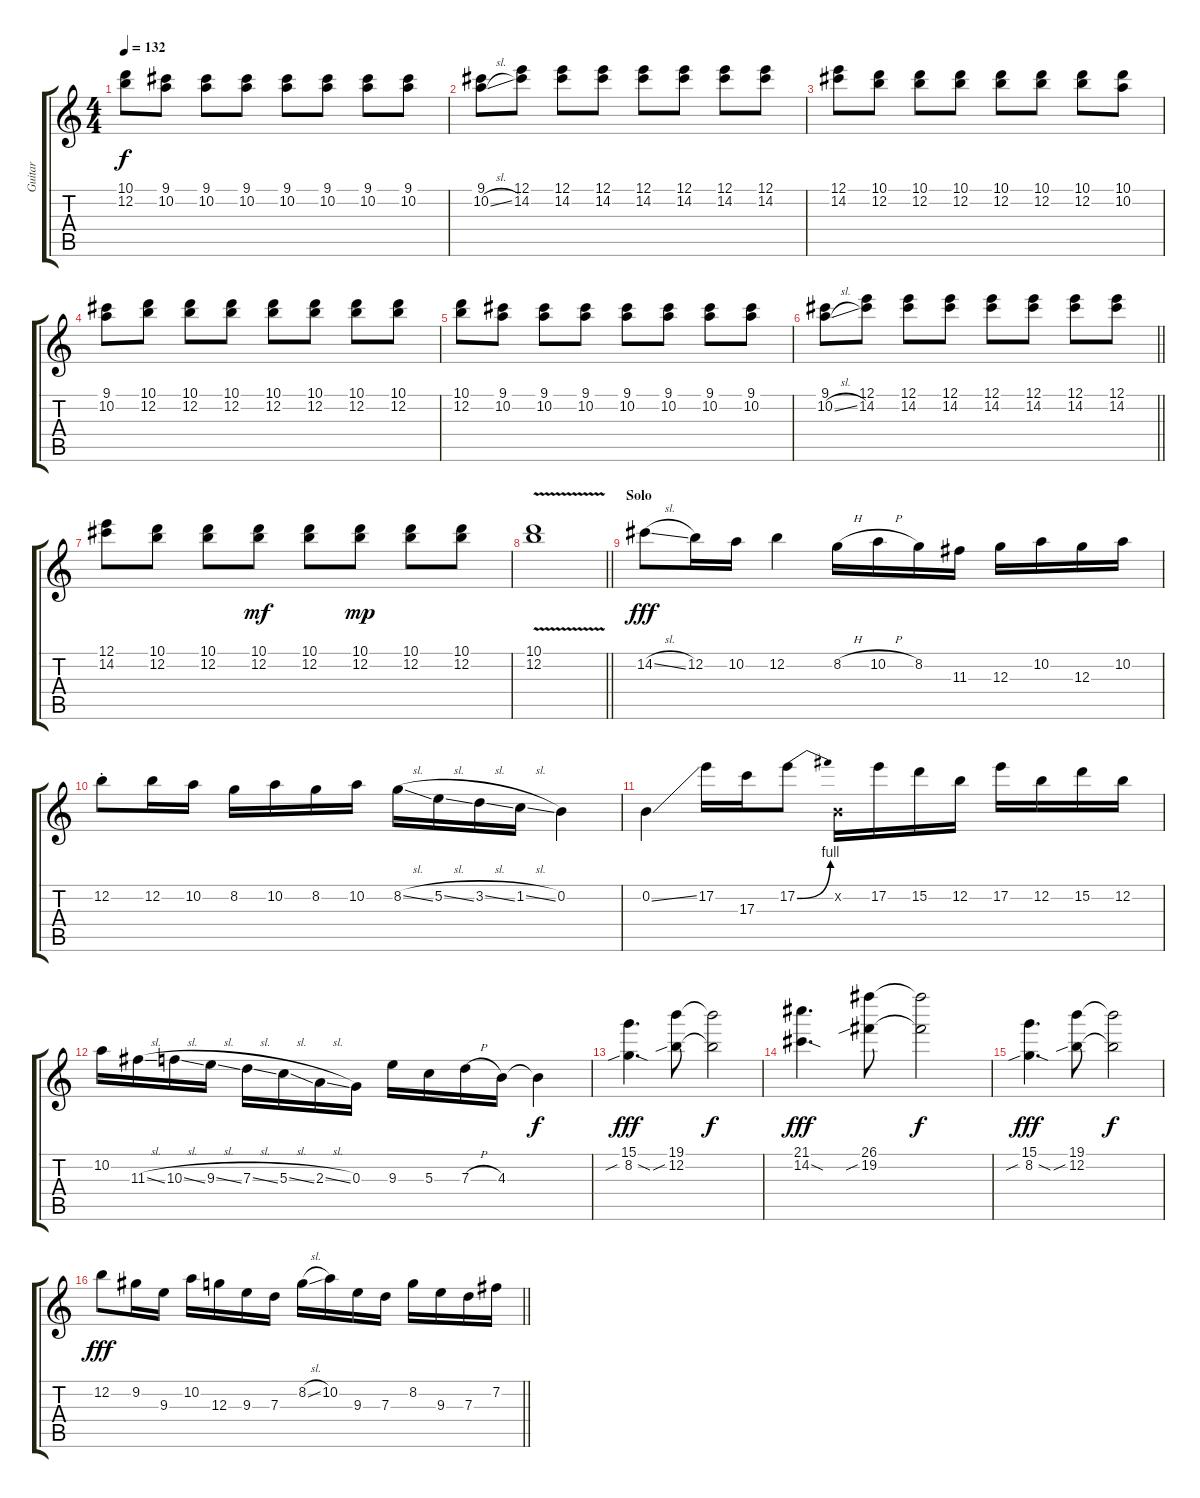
\track ("Guitar" "Guitar") {instrument distortionguitar}
\staff {score tabs}
\tuning (E4 B3 G3 D3 A2 E2) {hide}
\ts (4 4)
\tempo 132
\clef g2
\ks c
(10.1 12.2).8{dy f} (9.1 10.2).8 (9.1 10.2).8 (9.1 10.2).8 (9.1 10.2).8 (9.1 10.2).8 (9.1 10.2).8 (9.1 10.2).8 |
(9.1 10.2{sl}).8 (12.1 14.2).8 (12.1 14.2).8 (12.1 14.2).8 (12.1 14.2).8 (12.1 14.2).8 (12.1 14.2).8 (12.1 14.2).8 |
(12.1 14.2).8 (10.1 12.2).8 (10.1 12.2).8 (10.1 12.2).8 (10.1 12.2).8 (10.1 12.2).8 (10.1 12.2).8 (10.1 10.2).8 |
(9.1 10.2).8 (10.1 12.2).8 (10.1 12.2).8 (10.1 12.2).8 (10.1 12.2).8 (10.1 12.2).8 (10.1 12.2).8 (10.1 12.2).8 |
(10.1 12.2).8 (9.1 10.2).8 (9.1 10.2).8 (9.1 10.2).8 (9.1 10.2).8 (9.1 10.2).8 (9.1 10.2).8 (9.1 10.2).8 |
\barLineRight lightlight
(9.1 10.2{sl}).8 (12.1 14.2).8 (12.1 14.2).8 (12.1 14.2).8 (12.1 14.2).8 (12.1 14.2).8 (12.1 14.2).8 (12.1 14.2).8 |
(12.1 14.2).8 (10.1 12.2).8 (10.1 12.2).8 (10.1 12.2).8{dy mf} (10.1 12.2).8 (10.1 12.2).8{dy mp} (10.1 12.2).8 (10.1 12.2).8 |
\barLineRight lightlight
(10.1 12.2{v}).1 |
\section ("" "Solo")
14.2{sl}.8{dy fff} 12.2.16 10.2.16 12.2.4 8.2{h}.16 10.2{h}.16 8.2.16 11.3.16 12.3.16 10.2.16 12.3.16 10.2.16 |
12.2{st}.8 12.2.16 10.2.16 8.2.16 10.2.16 8.2.16 10.2.16 8.2{sl}.16 5.2{sl}.16 3.2{sl}.16 1.2{sl}.16 0.2.4 |
0.2{ss}.4 17.2.16 17.3.16 17.2{be (bend 0 0 60 4)}.8 0.2{x}.16 17.2.16 15.2.16 12.2.16 17.2.16 12.2.16 15.2.16 12.2.16 |
10.2.16 11.3{sl}.16 10.3{sl}.16 9.3{sl}.16 7.3{sl}.16 5.3{sl}.16 2.3{sl}.16 0.3.16 9.3.16 5.3.16 7.3{h}.16 4.3.16 4.3{t}.4{dy f} |
(15.1 8.2{sib sod}).4{d dy fff} (19.1 12.2{sib}).8 (19.1{t} 12.2{t}).2{dy f} |
(21.1 14.2{sod}).4{d dy fff} (26.1 19.2{sib}).8 (26.1{t} 19.2{t}).2{dy f} |
(15.1 8.2{sib sod}).4{d dy fff} (19.1 12.2{sib}).8 (19.1{t} 12.2{t}).2{dy f} |
\barLineRight lightlight
12.2.8{dy fff} 9.2.16 9.3.16 10.2.16 12.3.16 9.3.16 7.3.16 8.2{sl}.16 10.2.16 9.3.16 7.3.16 8.2.16 9.3.16 7.3.16 7.2.16
